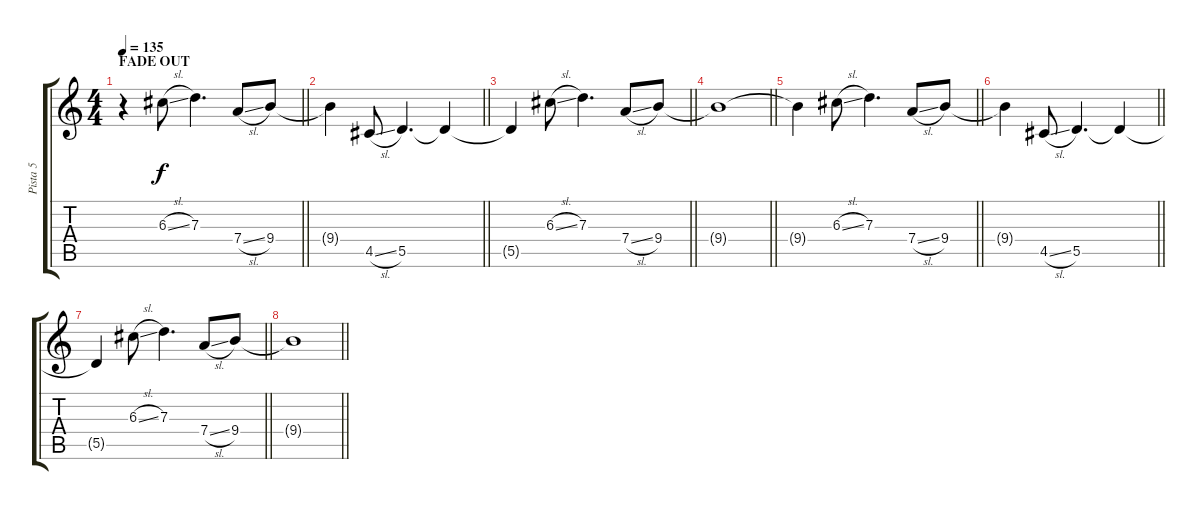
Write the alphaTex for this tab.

\track ("Pista 5" "Pista 5") {instrument distortionguitar}
\staff {score tabs}
\tuning (E4 B3 G3 D3 A2 E2) {hide}
\ts (4 4)
\section ("" "FADE OUT")
\tempo 135
\clef g2
\barLineRight lightlight
\ks c
r.4{dy f} 6.3{sl}.8 7.3.4{d} 7.4{sl}.8 9.4.8 |
\barLineRight lightlight
9.4{t}.4 4.5{sl}.8 5.5.4{d} 5.5{t}.4 |
\barLineRight lightlight
5.5{t}.4 6.3{sl}.8 7.3.4{d} 7.4{sl}.8 9.4.8 |
\barLineRight lightlight
9.4{t}.1 |
\barLineRight lightlight
9.4{t}.4 6.3{sl}.8 7.3.4{d} 7.4{sl}.8 9.4.8 |
\barLineRight lightlight
9.4{t}.4 4.5{sl}.8 5.5.4{d} 5.5{t}.4 |
\barLineRight lightlight
5.5{t}.4 6.3{sl}.8 7.3.4{d} 7.4{sl}.8 9.4.8 |
\barLineRight lightlight
9.4{t}.1
